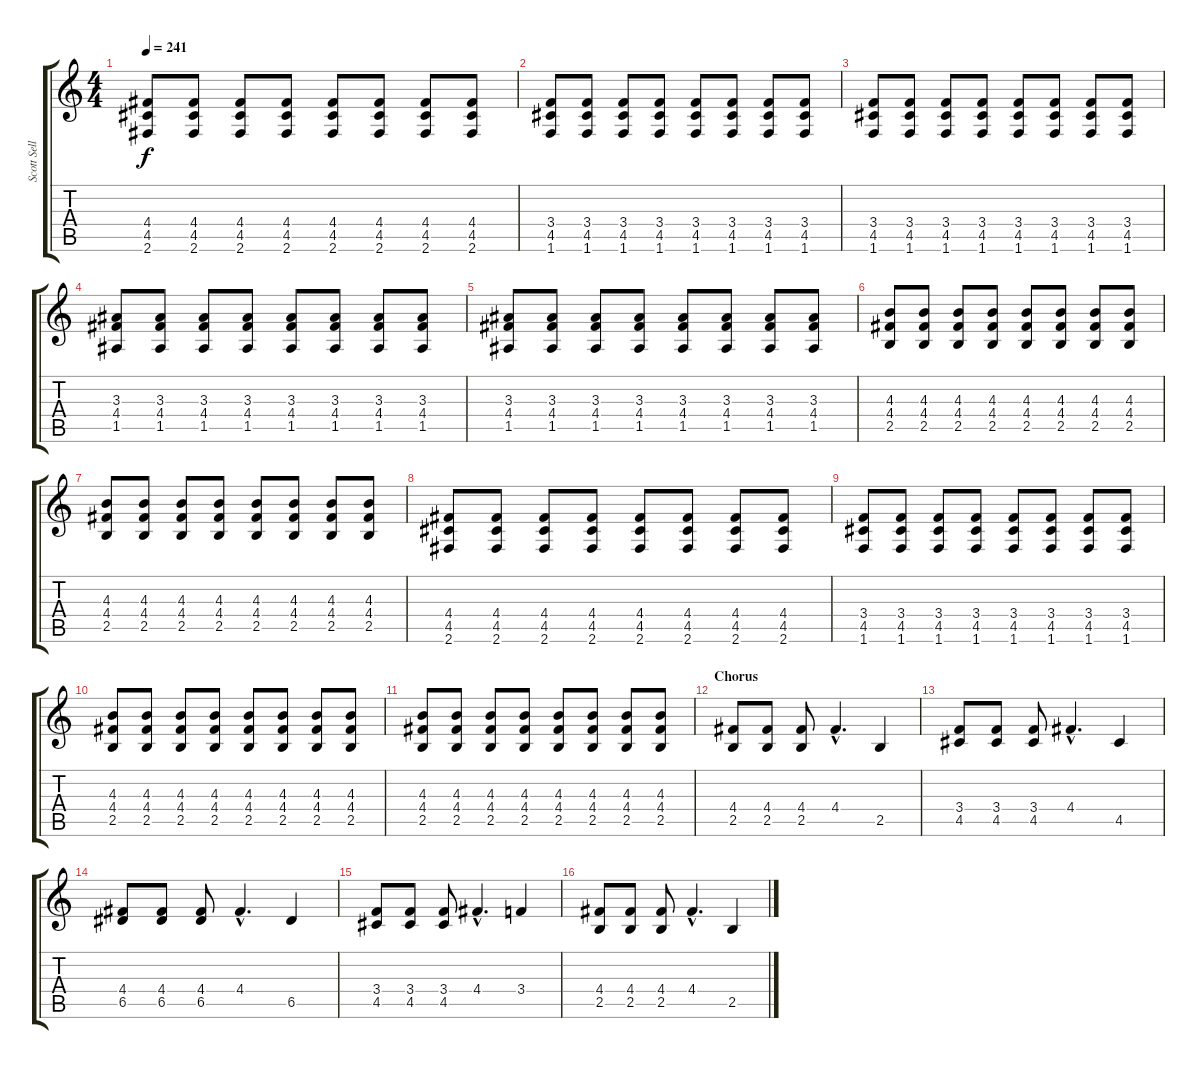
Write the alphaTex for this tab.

\track ("Scott Sellers" "Scott Sell") {instrument distortionguitar}
\staff {score tabs}
\tuning (E4 B3 G3 D3 A2 E2) {hide}
\ts (4 4)
\tempo 241
\clef g2
\ks c
(4.4 4.5 2.6).8{dy f} (4.4 4.5 2.6).8 (4.4 4.5 2.6).8 (4.4 4.5 2.6).8 (4.4 4.5 2.6).8 (4.4 4.5 2.6).8 (4.4 4.5 2.6).8 (4.4 4.5 2.6).8 |
(3.4 4.5 1.6).8 (3.4 4.5 1.6).8 (3.4 4.5 1.6).8 (3.4 4.5 1.6).8 (3.4 4.5 1.6).8 (3.4 4.5 1.6).8 (3.4 4.5 1.6).8 (3.4 4.5 1.6).8 |
(3.4 4.5 1.6).8 (3.4 4.5 1.6).8 (3.4 4.5 1.6).8 (3.4 4.5 1.6).8 (3.4 4.5 1.6).8 (3.4 4.5 1.6).8 (3.4 4.5 1.6).8 (3.4 4.5 1.6).8 |
(3.3 4.4 1.5).8 (3.3 4.4 1.5).8 (3.3 4.4 1.5).8 (3.3 4.4 1.5).8 (3.3 4.4 1.5).8 (3.3 4.4 1.5).8 (3.3 4.4 1.5).8 (3.3 4.4 1.5).8 |
(3.3 4.4 1.5).8 (3.3 4.4 1.5).8 (3.3 4.4 1.5).8 (3.3 4.4 1.5).8 (3.3 4.4 1.5).8 (3.3 4.4 1.5).8 (3.3 4.4 1.5).8 (3.3 4.4 1.5).8 |
(4.3 4.4 2.5).8 (4.3 4.4 2.5).8 (4.3 4.4 2.5).8 (4.3 4.4 2.5).8 (4.3 4.4 2.5).8 (4.3 4.4 2.5).8 (4.3 4.4 2.5).8 (4.3 4.4 2.5).8 |
(4.3 4.4 2.5).8 (4.3 4.4 2.5).8 (4.3 4.4 2.5).8 (4.3 4.4 2.5).8 (4.3 4.4 2.5).8 (4.3 4.4 2.5).8 (4.3 4.4 2.5).8 (4.3 4.4 2.5).8 |
(4.4 4.5 2.6).8 (4.4 4.5 2.6).8 (4.4 4.5 2.6).8 (4.4 4.5 2.6).8 (4.4 4.5 2.6).8 (4.4 4.5 2.6).8 (4.4 4.5 2.6).8 (4.4 4.5 2.6).8 |
(3.4 4.5 1.6).8 (3.4 4.5 1.6).8 (3.4 4.5 1.6).8 (3.4 4.5 1.6).8 (3.4 4.5 1.6).8 (3.4 4.5 1.6).8 (3.4 4.5 1.6).8 (3.4 4.5 1.6).8 |
(4.3 4.4 2.5).8 (4.3 4.4 2.5).8 (4.3 4.4 2.5).8 (4.3 4.4 2.5).8 (4.3 4.4 2.5).8 (4.3 4.4 2.5).8 (4.3 4.4 2.5).8 (4.3 4.4 2.5).8 |
(4.3 4.4 2.5).8 (4.3 4.4 2.5).8 (4.3 4.4 2.5).8 (4.3 4.4 2.5).8 (4.3 4.4 2.5).8 (4.3 4.4 2.5).8 (4.3 4.4 2.5).8 (4.3 4.4 2.5).8 |
\section ("" "Chorus")
(4.4 2.5).8 (4.4 2.5).8 (4.4 2.5).8 4.4{hac}.4{d} 2.5.4 |
(3.4 4.5).8 (3.4 4.5).8 (3.4 4.5).8 4.4{hac}.4{d} 4.5.4 |
(4.4 6.5).8 (4.4 6.5).8 (4.4 6.5).8 4.4{hac}.4{d} 6.5.4 |
(3.4 4.5).8 (3.4 4.5).8 (3.4 4.5).8 4.4{hac}.4{d} 3.4.4 |
(4.4 2.5).8 (4.4 2.5).8 (4.4 2.5).8 4.4{hac}.4{d} 2.5.4
